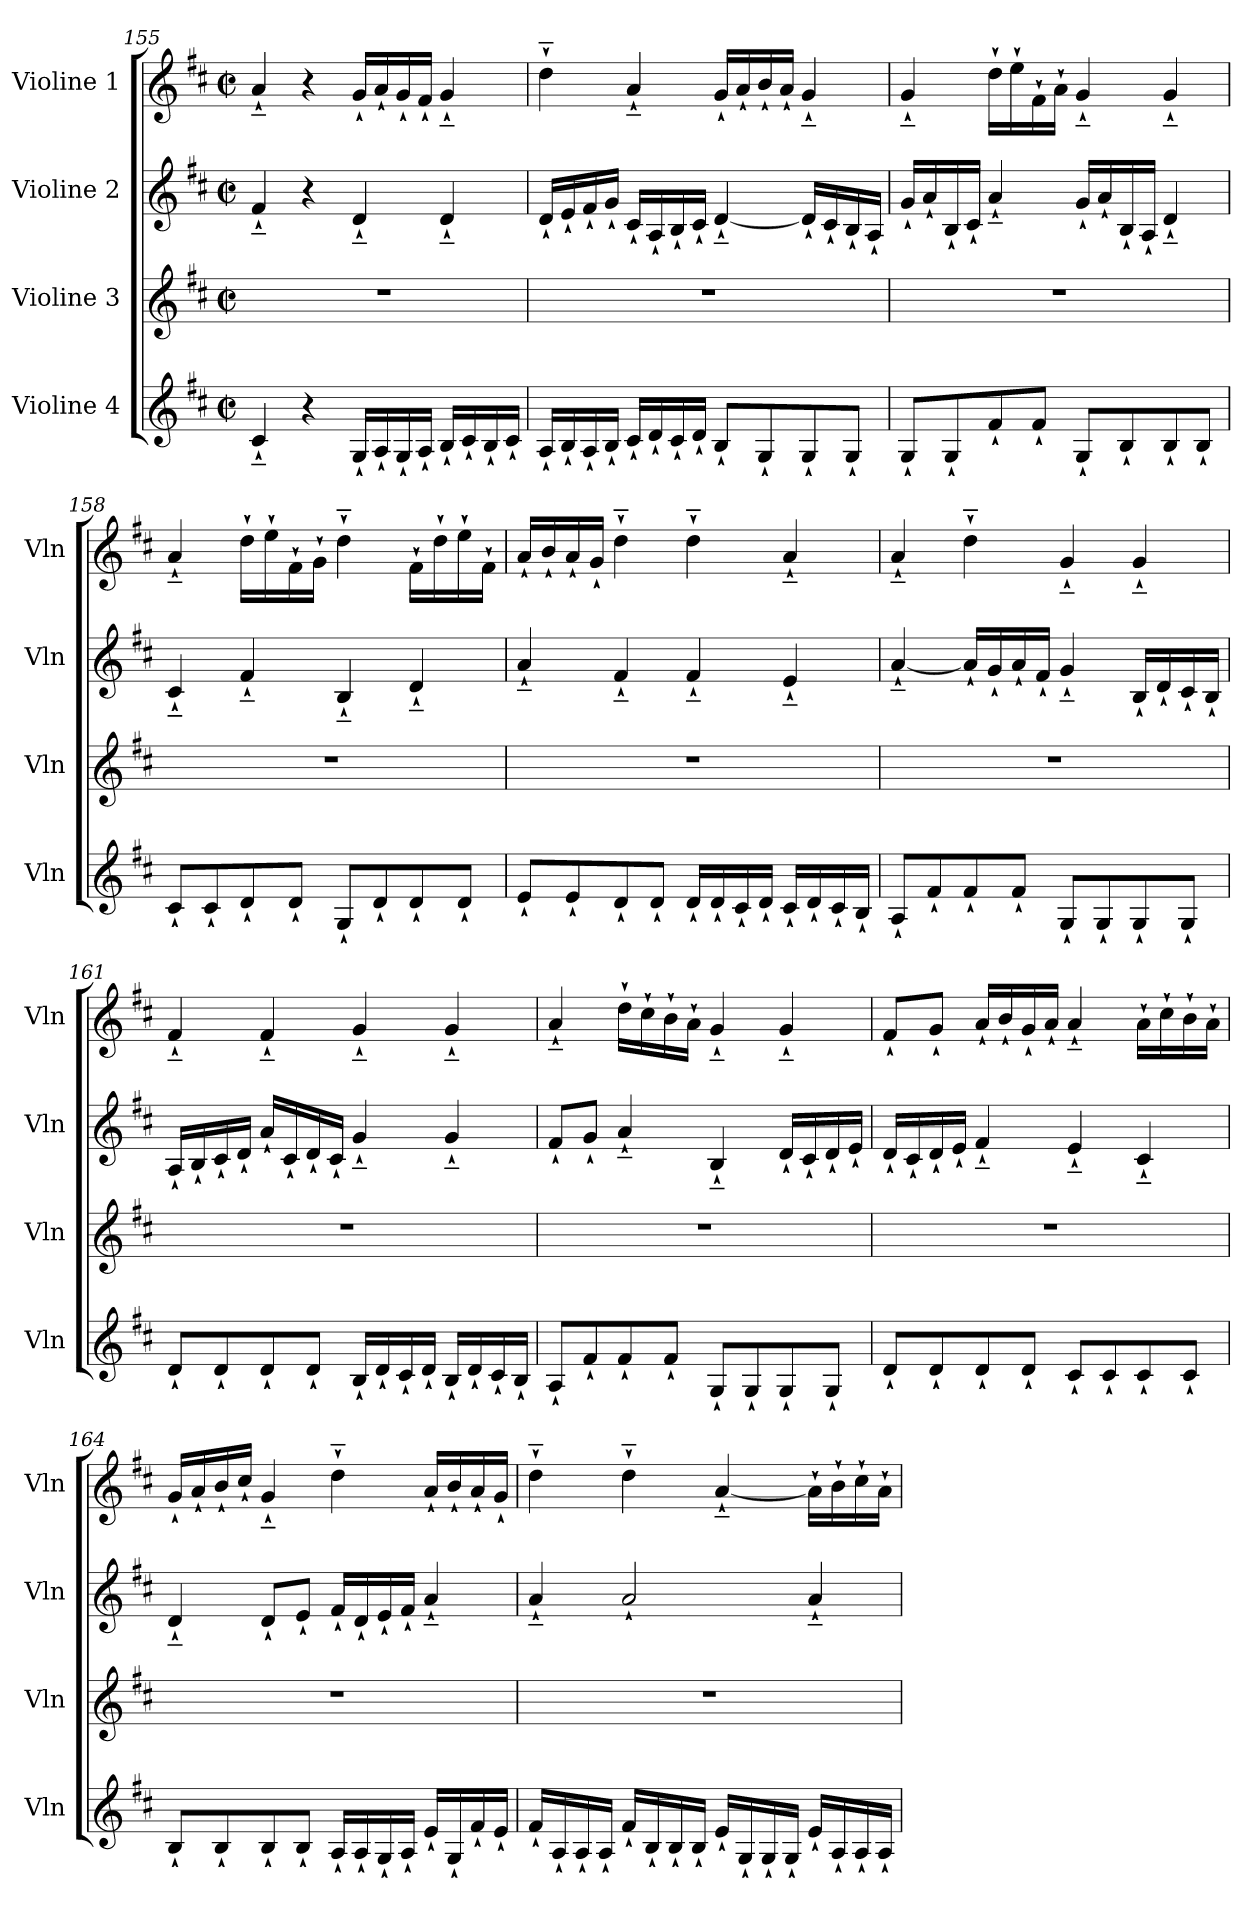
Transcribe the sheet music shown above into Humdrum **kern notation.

**kern	**kern	**kern	**kern
*part4	*part3	*part2	*part1
*staff4	*staff3	*staff2	*staff1
*I"Violine 4	*I"Violine 3	*I"Violine 2	*I"Violine 1
*I'Vln	*I'Vln	*I'Vln	*I'Vln
*clefG2	*clefG2	*clefG2	*clefG2
*k[f#c#]	*k[f#c#]	*k[f#c#]	*k[f#c#]
*D:	*D:	*D:	*D:
*M2/2	*M2/2	*M2/2	*M2/2
*met(c|)	*met(c|)	*met(c|)	*met(c|)
=155	=155	=155	=155
4c#~`/	1r	4f#~`/	4a~`/
4r	.	4r	4r
16G`/LL	.	4d~`/	16g`/LL
16A`/	.	.	16a`/
16G`/	.	.	16g`/
16A`/JJ	.	.	16f#`/JJ
16B`/LL	.	4d~`/	4g~`/
16c#`/	.	.	.
16B`/	.	.	.
16c#`/JJ	.	.	.
!!LO:PB:g=z
=156	=156	=156	=156
16A`/LL	1r	16d`/LL	4dd~`\
16B`/	.	16e`/	.
16A`/	.	16f#`/	.
16B`/JJ	.	16g`/JJ	.
16c#`/LL	.	16c#`/LL	4a~`/
16d`/	.	16A`/	.
16c#`/	.	16B`/	.
16d`/JJ	.	16c#`/JJ	.
8B`/L	.	[4d~`/	16g`/LL
.	.	.	16a`/
8G`/	.	.	16b`/
.	.	.	16a`/JJ
8G`/	.	16d`/LL]	4g~`/
.	.	16c#`/	.
8G`/J	.	16B`/	.
.	.	16A`/JJ	.
=157	=157	=157	=157
8G`/L	1r	16g`/LL	4g~`/
.	.	16a`/	.
8G`/	.	16B`/	.
.	.	16c#`/JJ	.
8f#`/	.	4a~`/	16dd`\LL
.	.	.	16ee`\
8f#`/J	.	.	16f#`\
.	.	.	16a`\JJ
8G`/L	.	16g`/LL	4g~`/
.	.	16a`/	.
8B`/	.	16B`/	.
.	.	16A`/JJ	.
8B`/	.	4d~`/	4g~`/
8B`/J	.	.	.
=158	=158	=158	=158
8c#`/L	1r	4c#~`/	4a~`/
8c#`/	.	.	.
8d`/	.	4f#~`/	16dd`\LL
.	.	.	16ee`\
8d`/J	.	.	16f#`\
.	.	.	16g`\JJ
8G`/L	.	4B~`/	4dd~`\
8d`/	.	.	.
8d`/	.	4d~`/	16f#`\LL
.	.	.	16dd`\
8d`/J	.	.	16ee`\
.	.	.	16f#`\JJ
!!LO:LB:g=z
=159	=159	=159	=159
8e`/L	1r	4a~`/	16a`/LL
.	.	.	16b`/
8e`/	.	.	16a`/
.	.	.	16g`/JJ
8d`/	.	4f#~`/	4dd~`\
8d`/J	.	.	.
16d`/LL	.	4f#~`/	4dd~`\
16d`/	.	.	.
16c#`/	.	.	.
16d`/JJ	.	.	.
16c#`/LL	.	4e~`/	4a~`/
16d`/	.	.	.
16c#`/	.	.	.
16B`/JJ	.	.	.
=160	=160	=160	=160
8A`/L	1r	[4a~`/	4a~`/
8f#`/	.	.	.
8f#`/	.	16a`/LL]	4dd~`\
.	.	16g`/	.
8f#`/J	.	16a`/	.
.	.	16f#`/JJ	.
8G`/L	.	4g~`/	4g~`/
8G`/	.	.	.
8G`/	.	16B`/LL	4g~`/
.	.	16d`/	.
8G`/J	.	16c#`/	.
.	.	16B`/JJ	.
=161	=161	=161	=161
8d`/L	1r	16A`/LL	4f#~`/
.	.	16B`/	.
8d`/	.	16c#`/	.
.	.	16d`/JJ	.
8d`/	.	16a`/LL	4f#~`/
.	.	16c#`/	.
8d`/J	.	16d`/	.
.	.	16c#`/JJ	.
16B`/LL	.	4g~`/	4g~`/
16d`/	.	.	.
16c#`/	.	.	.
16d`/JJ	.	.	.
16B`/LL	.	4g~`/	4g~`/
16d`/	.	.	.
16c#`/	.	.	.
16B`/JJ	.	.	.
!!LO:LB:g=z
=162	=162	=162	=162
8A`/L	1r	8f#`/L	4a~`/
8f#`/	.	8g`/J	.
8f#`/	.	4a~`/	16dd`\LL
.	.	.	16cc#`\
8f#`/J	.	.	16b`\
.	.	.	16a`\JJ
8G`/L	.	4B~`/	4g~`/
8G`/	.	.	.
8G`/	.	16d`/LL	4g~`/
.	.	16c#`/	.
8G`/J	.	16d`/	.
.	.	16e`/JJ	.
=163	=163	=163	=163
8d`/L	1r	16d`/LL	8f#`/L
.	.	16c#`/	.
8d`/	.	16d`/	8g`/J
.	.	16e`/JJ	.
8d`/	.	4f#~`/	16a`/LL
.	.	.	16b`/
8d`/J	.	.	16g`/
.	.	.	16a`/JJ
8c#`/L	.	4e~`/	4a~`/
8c#`/	.	.	.
8c#`/	.	4c#~`/	16a`\LL
.	.	.	16cc#`\
8c#`/J	.	.	16b`\
.	.	.	16a`\JJ
=164	=164	=164	=164
8B`/L	1r	4d~`/	16g`/LL
.	.	.	16a`/
8B`/	.	.	16b`/
.	.	.	16cc#`/JJ
8B`/	.	8d`/L	4g~`/
8B`/J	.	8e`/J	.
16A`/LL	.	16f#`/LL	4dd~`\
16A`/	.	16d`/	.
16G`/	.	16e`/	.
16A`/JJ	.	16f#`/JJ	.
16e`/LL	.	4a~`/	16a`/LL
16G`/	.	.	16b`/
16f#`/	.	.	16a`/
16e`/JJ	.	.	16g`/JJ
!!LO:PB:g=z
=165	=165	=165	=165
16f#`/LL	1r	4a~`/	4dd~`\
16A`/	.	.	.
16A`/	.	.	.
16A`/JJ	.	.	.
16f#`/LL	.	2a`/	4dd~`\
16B`/	.	.	.
16B`/	.	.	.
16B`/JJ	.	.	.
16e`/LL	.	.	[4a~`/
16G`/	.	.	.
16G`/	.	.	.
16G`/JJ	.	.	.
16e`/LL	.	4a~`/	16a`\LL]
16A`/	.	.	16b`\
16A`/	.	.	16cc#`\
16A`/JJ	.	.	16a`\JJ
=	=	=	=
*-	*-	*-	*-
